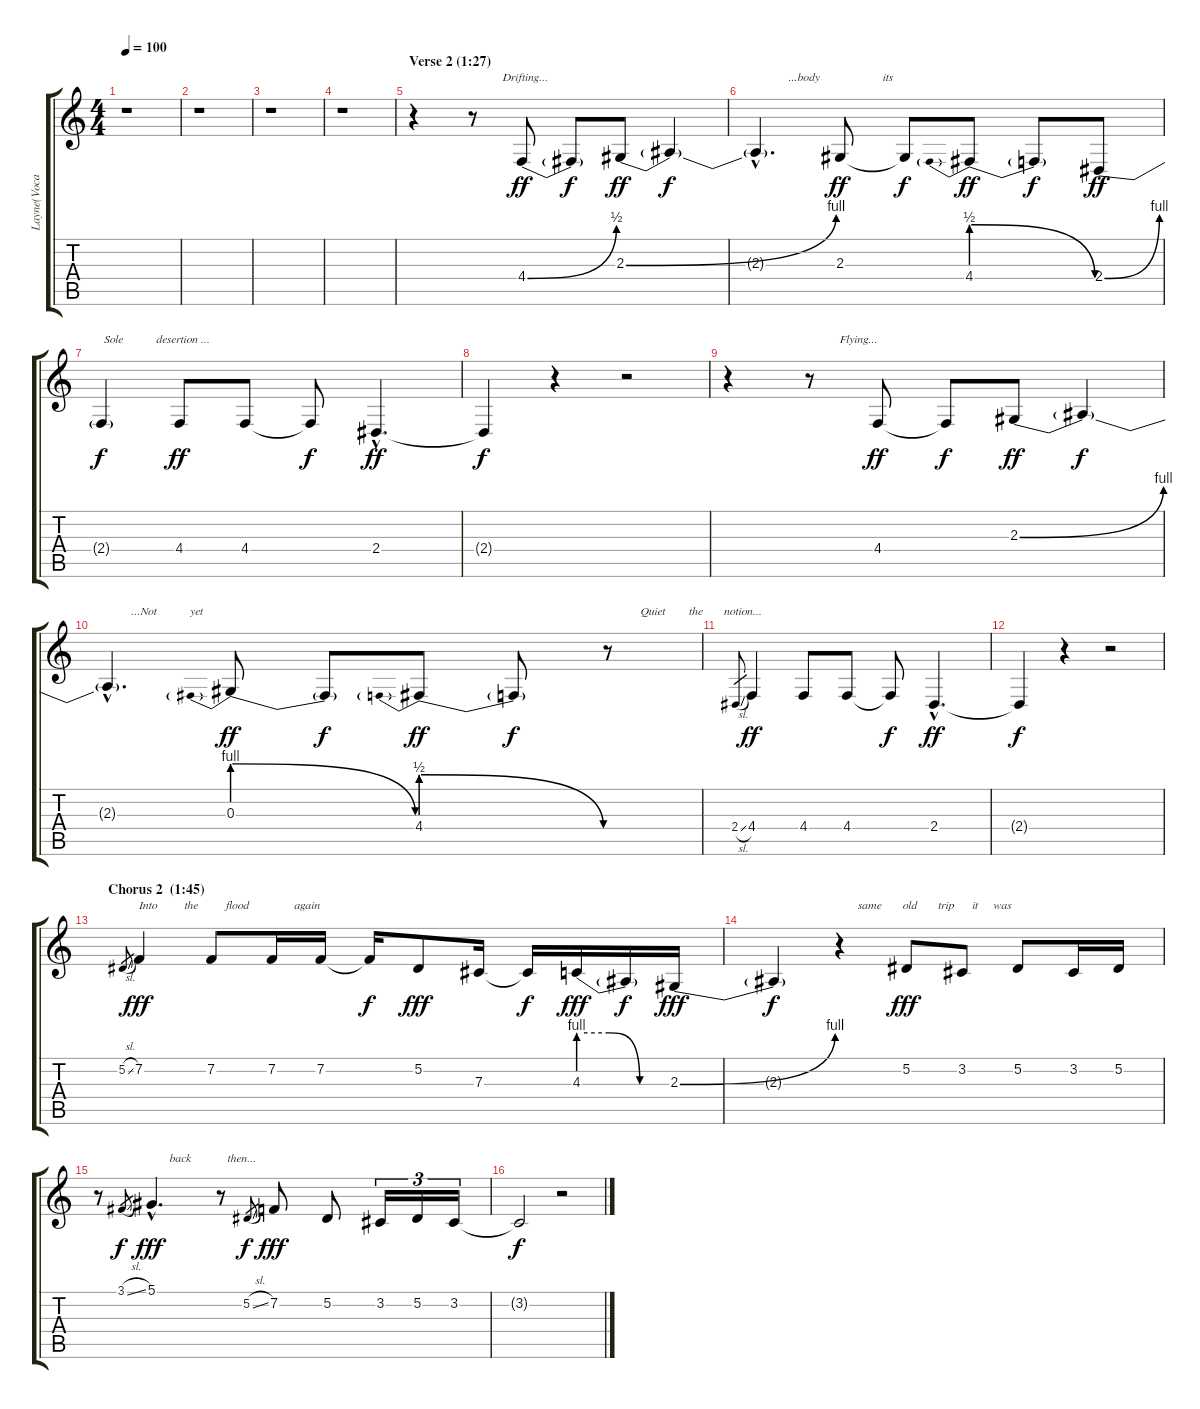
\track ("Layne(Vocals)" "Layne(Voca") {instrument lead6voice}
\staff {score tabs}
\tuning (Eb4 Bb3 Gb3 Db3 Ab2 Eb2) {hide}
\ts (4 4)
\tempo 100
\clef g2
\ks c
r.1{dy fff} |
r.1 |
r.1 |
r.1 |
\section ("" "Verse 2 (1:27)")
r.4 r.8{txt "          Drifting..."} 4.4{be (bend 0 0 60 2)}.8{dy ff} 4.4{t}.8{dy f} 2.3{be (bend 0 0 60 4)}.8{dy ff} 2.3{t}.4{dy f} |
2.3{hac t}.4{d txt "           ...body                     its "} 2.3.8{dy ff} 2.3{t}.8{dy f} 4.4{be (prebendrelease 0 2 60 0)}.8{dy ff} 4.4{t}.8{dy f} 2.4{be (bend 0 0 60 4)}.8{dy ff} |
2.4{t}.4{txt " Sole           desertion ..." dy f} 4.4.8{dy ff} 4.4.8 4.4{t}.8{dy f} 2.4{hac}.4{d dy ff} |
2.4{t}.4{dy f} r.4 r.2 |
r.4 r.8{txt "          Flying..."} 4.4.8{dy ff} 4.4{t}.8{dy f} 2.3{be (bend 0 0 60 4)}.8{dy ff} 2.3{t}.4{dy f} |
2.3{hac t}.4{d txt "        ...Not           yet "} 0.3{be (prebendrelease 0 4 60 0)}.8{dy ff} 0.3{t}.8{dy f} 4.4{be (prebendrelease 0 2 60 0)}.8{dy ff} 4.4{t}.8{dy f} r.8{txt "           Quiet        the       notion..."} |
2.4{sl}.8{gr} 4.4.4{dy ff} 4.4.8 4.4.8 4.4{t}.8{dy f} 2.4{hac}.4{d dy ff} |
2.4{t}.4{dy f} r.4 r.2 |
\section ("" "Chorus 2  (1:45)")
5.2{sl}.8{gr} 7.2.4{txt "Into         the         flood               again" dy fff} 7.2.8 7.2.16 7.2.16 7.2{t}.16{dy f} 5.2.8{dy fff} 7.3.16 7.3{t}.16{dy f} 4.3{be (custom 0 4 20 4 40 0 60 0)}.16{dy fff} 4.3{t}.16{dy f} 2.3{be (bend 0 0 60 4)}.16{dy fff} |
2.3{t}.4{dy f} r.4{txt "      same       old       trip      it     was   "} 5.2.8{dy fff} 3.2.8 5.2.8 3.2.16 5.2.16 |
r.8 3.1{sl}.8{gr dy f} 5.1{hac}.4{d txt "      back            then..." dy fff} r.8 5.2{sl}.8{gr dy f} 7.2.8{dy fff} 5.2.8 3.2.16{tu (3 2)} 5.2.16{tu (3 2)} 3.2.16{tu (3 2)} |
3.2{t}.2{dy f} r.2
